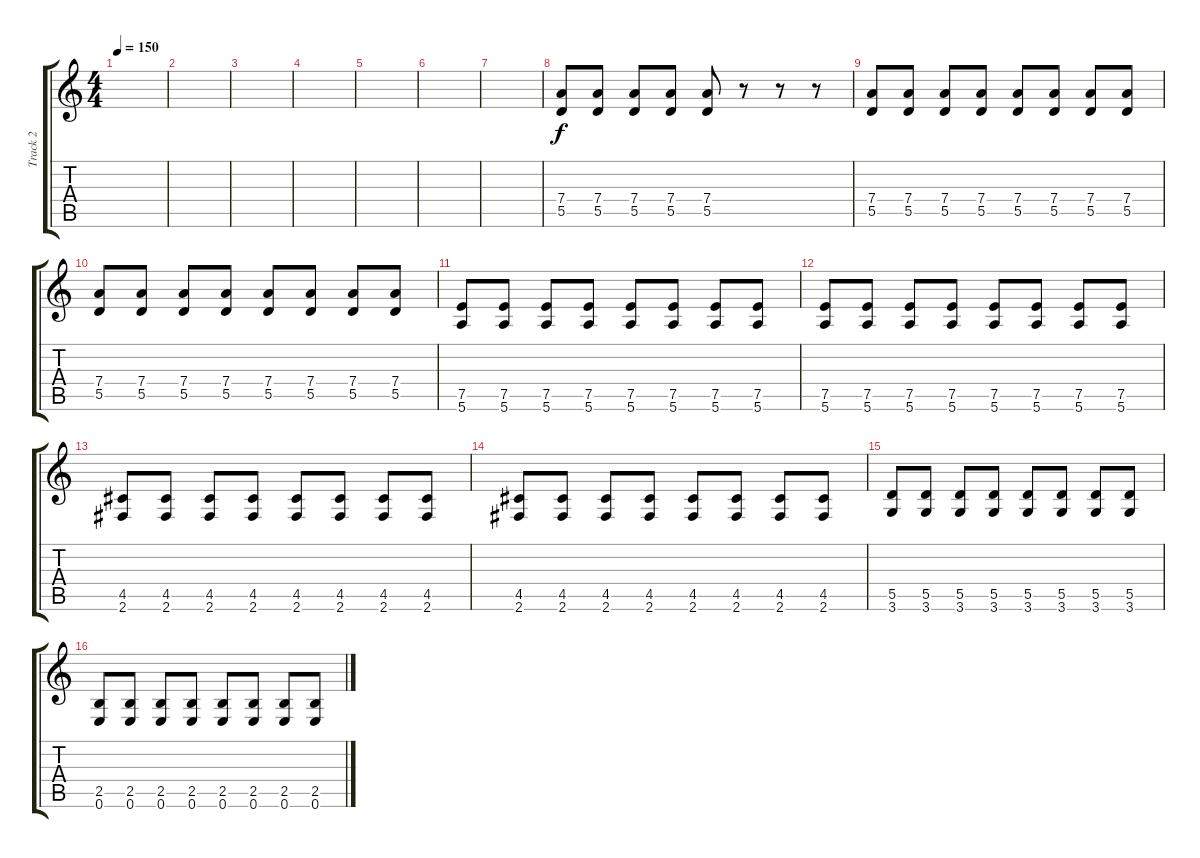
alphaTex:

\track ("Track 2" "Track 2") {instrument overdrivenguitar}
\staff {score tabs}
\tuning (E4 B3 G3 D3 A2 E2) {hide}
\ts (4 4)
\tempo 150
\clef g2
\ks c
|
|
|
|
|
|
|
(7.4 5.5).8 (7.4 5.5).8 (7.4 5.5).8 (7.4 5.5).8 (7.4 5.5).8 r.8 r.8 r.8 |
(7.4 5.5).8 (7.4 5.5).8 (7.4 5.5).8 (7.4 5.5).8 (7.4 5.5).8 (7.4 5.5).8 (7.4 5.5).8 (7.4 5.5).8 |
(7.4 5.5).8 (7.4 5.5).8 (7.4 5.5).8 (7.4 5.5).8 (7.4 5.5).8 (7.4 5.5).8 (7.4 5.5).8 (7.4 5.5).8 |
(7.5 5.6).8 (7.5 5.6).8 (7.5 5.6).8 (7.5 5.6).8 (7.5 5.6).8 (7.5 5.6).8 (7.5 5.6).8 (7.5 5.6).8 |
(7.5 5.6).8 (7.5 5.6).8 (7.5 5.6).8 (7.5 5.6).8 (7.5 5.6).8 (7.5 5.6).8 (7.5 5.6).8 (7.5 5.6).8 |
(4.5 2.6).8 (4.5 2.6).8 (4.5 2.6).8 (4.5 2.6).8 (4.5 2.6).8 (4.5 2.6).8 (4.5 2.6).8 (4.5 2.6).8 |
(4.5 2.6).8 (4.5 2.6).8 (4.5 2.6).8 (4.5 2.6).8 (4.5 2.6).8 (4.5 2.6).8 (4.5 2.6).8 (4.5 2.6).8 |
(5.5 3.6).8 (5.5 3.6).8 (5.5 3.6).8 (5.5 3.6).8 (5.5 3.6).8 (5.5 3.6).8 (5.5 3.6).8 (5.5 3.6).8 |
(2.5 0.6).8 (2.5 0.6).8 (2.5 0.6).8 (2.5 0.6).8 (2.5 0.6).8 (2.5 0.6).8 (2.5 0.6).8 (2.5 0.6).8
